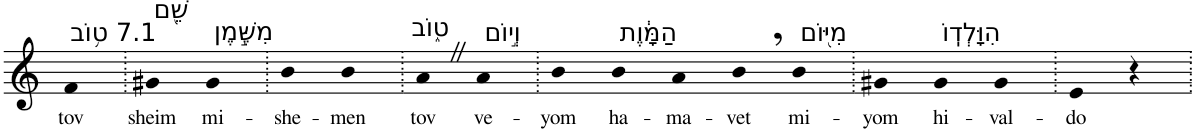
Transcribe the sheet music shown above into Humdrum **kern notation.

**kern	**text
*part1	*part1
*staff1	*staff1
*I"Piano	*
*I'Pno	*
*clefG2	*
*k[]	*
=1	=1
!LO:TX:a:t=7.1 ט֥וֹב	!
!	!LO:LY:b
4f	tov
=2.	=2.
!LO:TX:a:t=שֵׁ֖ם	!
!	!LO:LY:b
4g#X	sheim
!LO:TX:a:t=מִשֶּׁ֣מֶן	!
!	!LO:LY:b
4g#	mi-
=3.	=3.
!	!LO:LY:b
4b	-she-
!	!LO:LY:b
4b	-men
=4.	=4.
!LO:TX:a:t=ט֑וֹב	!
!	!LO:LY:b
4aZ	tov
!LO:TX:a:t=וְי֣וֹם	!
!	!LO:LY:b
4a	ve-
=5.	=5.
!	!LO:LY:b
4b	-yom
!LO:TX:a:t=הַמָּ֔וֶת	!
!	!LO:LY:b
4b	ha-
!	!LO:LY:b
4a	-ma-
!	!LO:LY:b
4b,	-vet
!LO:TX:a:t=מִיּ֖וֹם	!
!	!LO:LY:b
4b	mi-
=6.	=6.
!	!LO:LY:b
4g#X	-yom
!LO:TX:a:t=הִוָּלְדֽוֹ	!
!	!LO:LY:b
4g#	hi-
!	!LO:LY:b
4g#	-val-
=7.	=7.
!	!LO:LY:b
4e	-do
4r	.
=.	=.
*-	*-
